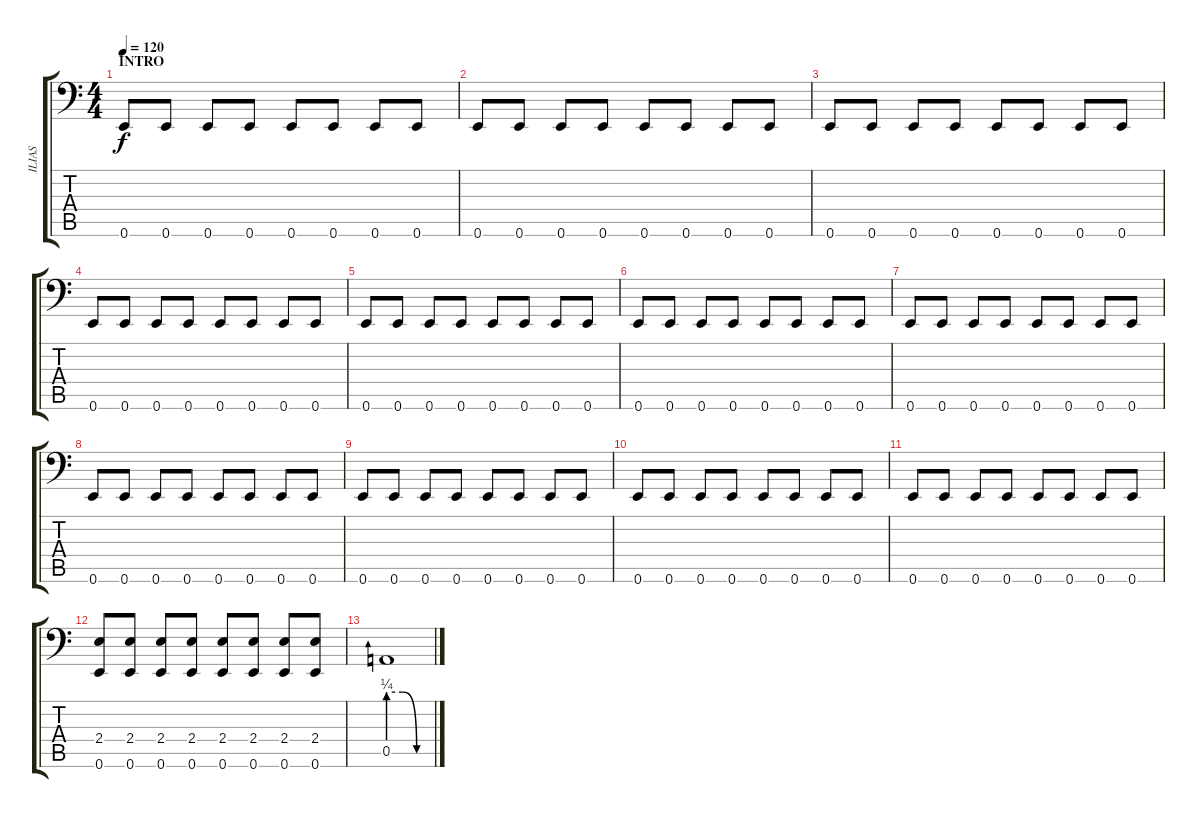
\track ("ILIAS" "ILIAS") {instrument electricbasspick}
\staff {score tabs}
\tuning (E3 B2 G2 D2 A1 E1) {hide}
\ts (4 4)
\section ("" "INTRO")
\tempo 120
\clef f4
\ks c
0.6.8{dy f instrument lead2sawtooth} 0.6.8 0.6.8 0.6.8 0.6.8 0.6.8 0.6.8 0.6.8 |
0.6.8 0.6.8 0.6.8 0.6.8 0.6.8 0.6.8 0.6.8 0.6.8 |
0.6.8 0.6.8 0.6.8 0.6.8 0.6.8 0.6.8 0.6.8 0.6.8 |
0.6.8 0.6.8 0.6.8 0.6.8 0.6.8 0.6.8 0.6.8 0.6.8 |
0.6.8{instrument lead2sawtooth} 0.6.8 0.6.8 0.6.8 0.6.8 0.6.8 0.6.8 0.6.8 |
0.6.8 0.6.8 0.6.8 0.6.8 0.6.8 0.6.8 0.6.8 0.6.8 |
0.6.8 0.6.8 0.6.8 0.6.8 0.6.8 0.6.8 0.6.8 0.6.8 |
0.6.8 0.6.8 0.6.8 0.6.8 0.6.8 0.6.8 0.6.8 0.6.8 |
0.6.8{instrument lead2sawtooth} 0.6.8 0.6.8 0.6.8 0.6.8 0.6.8 0.6.8 0.6.8 |
0.6.8 0.6.8 0.6.8 0.6.8 0.6.8 0.6.8 0.6.8 0.6.8 |
0.6.8 0.6.8 0.6.8 0.6.8 0.6.8 0.6.8 0.6.8 0.6.8 |
(2.4 0.6).8 (2.4 0.6).8 (2.4 0.6).8 (2.4 0.6).8 (2.4 0.6).8 (2.4 0.6).8 (2.4 0.6).8 (2.4 0.6).8 |
0.5{be (custom 0 1 20 1 40 0 60 0)}.1{instrument electricbasspick}
